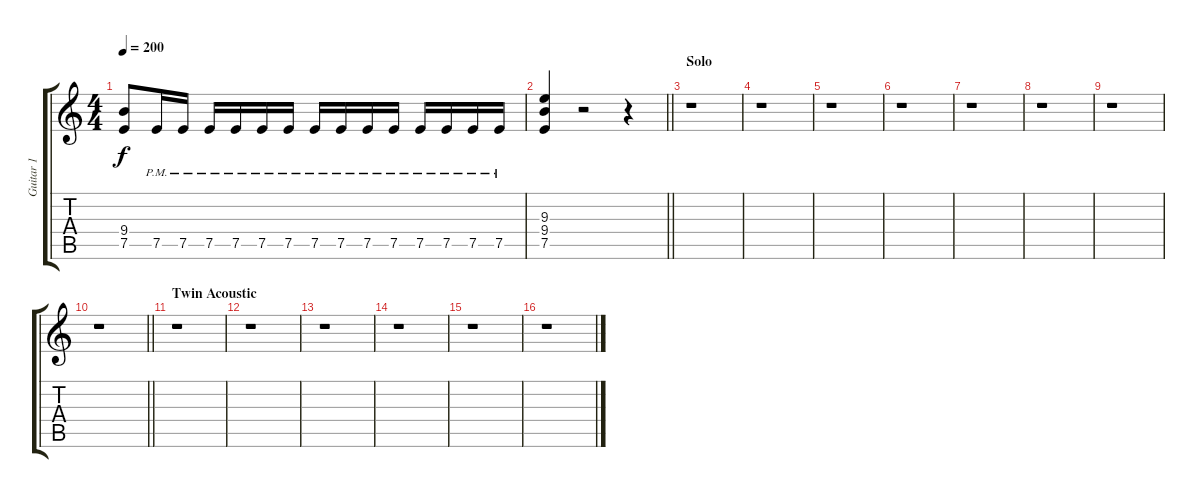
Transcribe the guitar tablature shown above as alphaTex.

\track ("Guitar 1" "Guitar 1") {instrument distortionguitar}
\staff {score tabs}
\tuning (E4 B3 G3 D3 A2 E2) {hide}
\ts (4 4)
\tempo 200
\clef g2
\ks c
(9.4 7.5).8{dy f} 7.5{pm}.16 7.5{pm}.16 7.5{pm}.16 7.5{pm}.16 7.5{pm}.16 7.5{pm}.16 7.5{pm}.16 7.5{pm}.16 7.5{pm}.16 7.5{pm}.16 7.5{pm}.16 7.5{pm}.16 7.5{pm}.16 7.5{pm}.16 |
\barLineRight lightlight
(9.3 9.4 7.5).4 r.2 r.4 |
\section ("" "Solo")
r.1 |
r.1 |
r.1 |
r.1 |
r.1 |
r.1 |
r.1 |
\barLineRight lightlight
r.1 |
\section ("" "Twin Acoustic")
r.1 |
r.1 |
r.1 |
r.1 |
r.1 |
r.1
